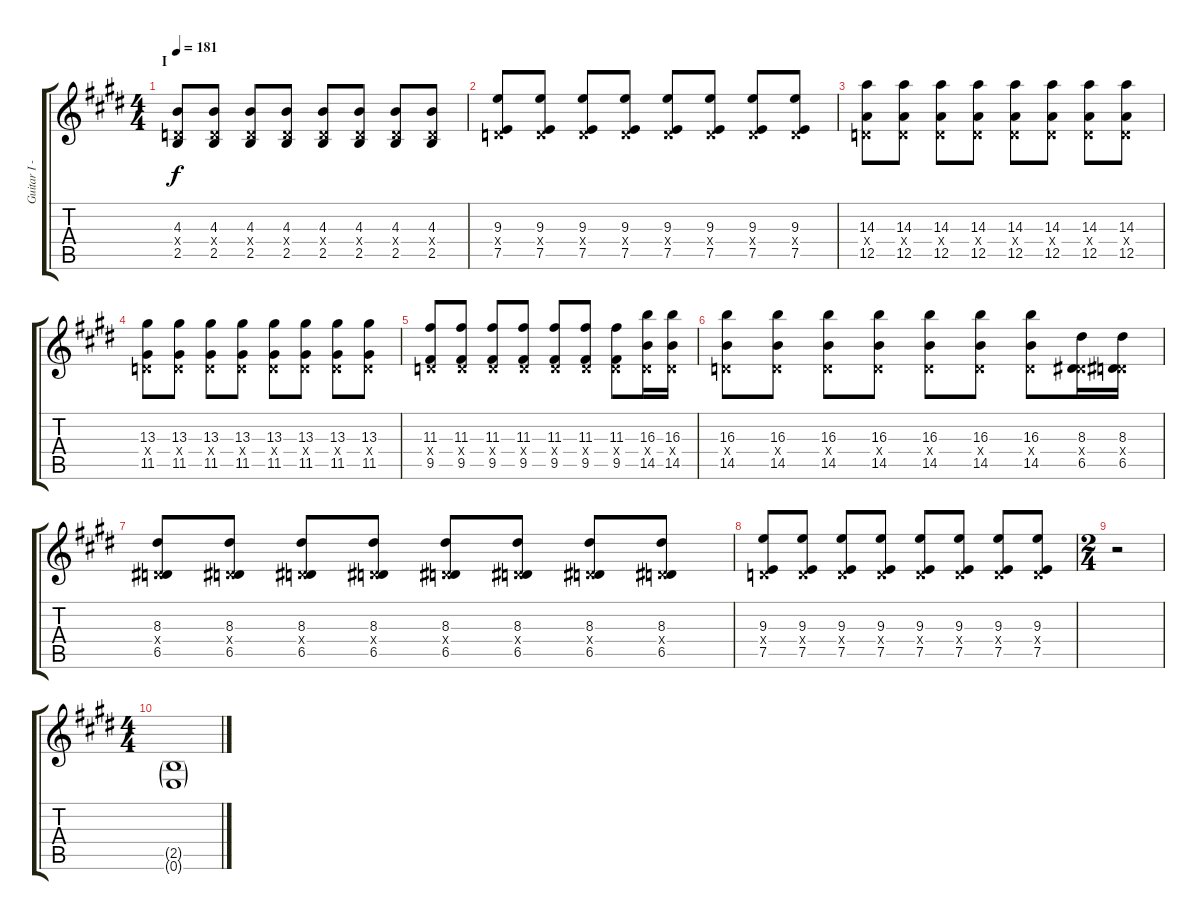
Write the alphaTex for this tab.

\track ("Guitar I - Gotoh" "Guitar I -") {instrument overdrivenguitar}
\staff {score tabs}
\tuning (E4 B3 G3 D3 A2 E2) {hide}
\ts (4 4)
\section ("" "I")
\tempo 181
\clef g2
\ks e
(4.3 0.4{x} 2.5).8{dy f} (4.3 0.4{x} 2.5).8 (4.3 0.4{x} 2.5).8 (4.3 0.4{x} 2.5).8 (4.3 0.4{x} 2.5).8 (4.3 0.4{x} 2.5).8 (4.3 0.4{x} 2.5).8 (4.3 0.4{x} 2.5).8 |
(9.3 0.4{x} 7.5).8 (9.3 0.4{x} 7.5).8 (9.3 0.4{x} 7.5).8 (9.3 0.4{x} 7.5).8 (9.3 0.4{x} 7.5).8 (9.3 0.4{x} 7.5).8 (9.3 0.4{x} 7.5).8 (9.3 0.4{x} 7.5).8 |
(14.3 0.4{x} 12.5).8 (14.3 0.4{x} 12.5).8 (14.3 0.4{x} 12.5).8 (14.3 0.4{x} 12.5).8 (14.3 0.4{x} 12.5).8 (14.3 0.4{x} 12.5).8 (14.3 0.4{x} 12.5).8 (14.3 0.4{x} 12.5).8 |
(13.3 0.4{x} 11.5).8 (13.3 0.4{x} 11.5).8 (13.3 0.4{x} 11.5).8 (13.3 0.4{x} 11.5).8 (13.3 0.4{x} 11.5).8 (13.3 0.4{x} 11.5).8 (13.3 0.4{x} 11.5).8 (13.3 0.4{x} 11.5).8 |
(11.3 0.4{x} 9.5).8 (11.3 0.4{x} 9.5).8 (11.3 0.4{x} 9.5).8 (11.3 0.4{x} 9.5).8 (11.3 0.4{x} 9.5).8 (11.3 0.4{x} 9.5).8 (11.3 0.4{x} 9.5).8 (16.3 0.4{x} 14.5).16 (16.3 0.4{x} 14.5).16 |
(16.3 0.4{x} 14.5).8 (16.3 0.4{x} 14.5).8 (16.3 0.4{x} 14.5).8 (16.3 0.4{x} 14.5).8 (16.3 0.4{x} 14.5).8 (16.3 0.4{x} 14.5).8 (16.3 0.4{x} 14.5).8 (8.3 0.4{x} 6.5).16 (8.3 0.4{x} 6.5).16 |
(8.3 0.4{x} 6.5).8 (8.3 0.4{x} 6.5).8 (8.3 0.4{x} 6.5).8 (8.3 0.4{x} 6.5).8 (8.3 0.4{x} 6.5).8 (8.3 0.4{x} 6.5).8 (8.3 0.4{x} 6.5).8 (8.3 0.4{x} 6.5).8 |
(9.3 0.4{x} 7.5).8 (9.3 0.4{x} 7.5).8 (9.3 0.4{x} 7.5).8 (9.3 0.4{x} 7.5).8 (9.3 0.4{x} 7.5).8 (9.3 0.4{x} 7.5).8 (9.3 0.4{x} 7.5).8 (9.3 0.4{x} 7.5).8 |
\ts (2 4)
r.2 |
\ts (4 4)
(2.5{g} 0.6{g}).1
